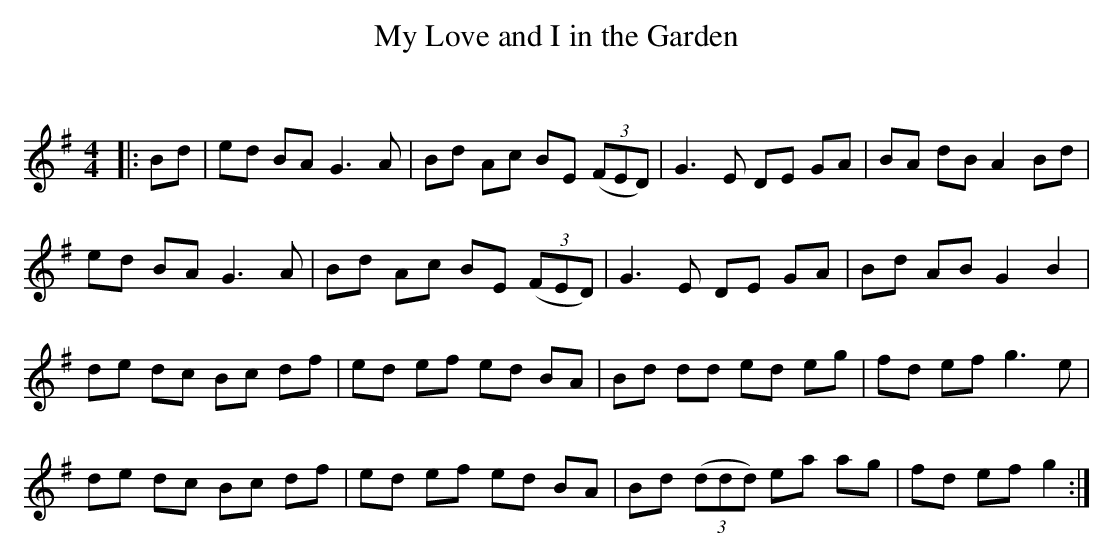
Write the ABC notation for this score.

X:1
T: My Love and I in the Garden
C:
Q: 232
K:G
M:4/4
L:1/8
|:Bd|ed BA G3A|Bd Ac BE ((3FED) |G3E DE GA|BA dB A2 Bd|
ed BA G3A|Bd Ac BE ((3FED) |G3E DE GA|Bd AB G2 B2|
de dc Bc df|ed ef ed BA|Bd dd ed eg|fd ef g3e|
de dc Bc df|ed ef ed BA|Bd ((3ddd) ea ag|fd ef g2:|
